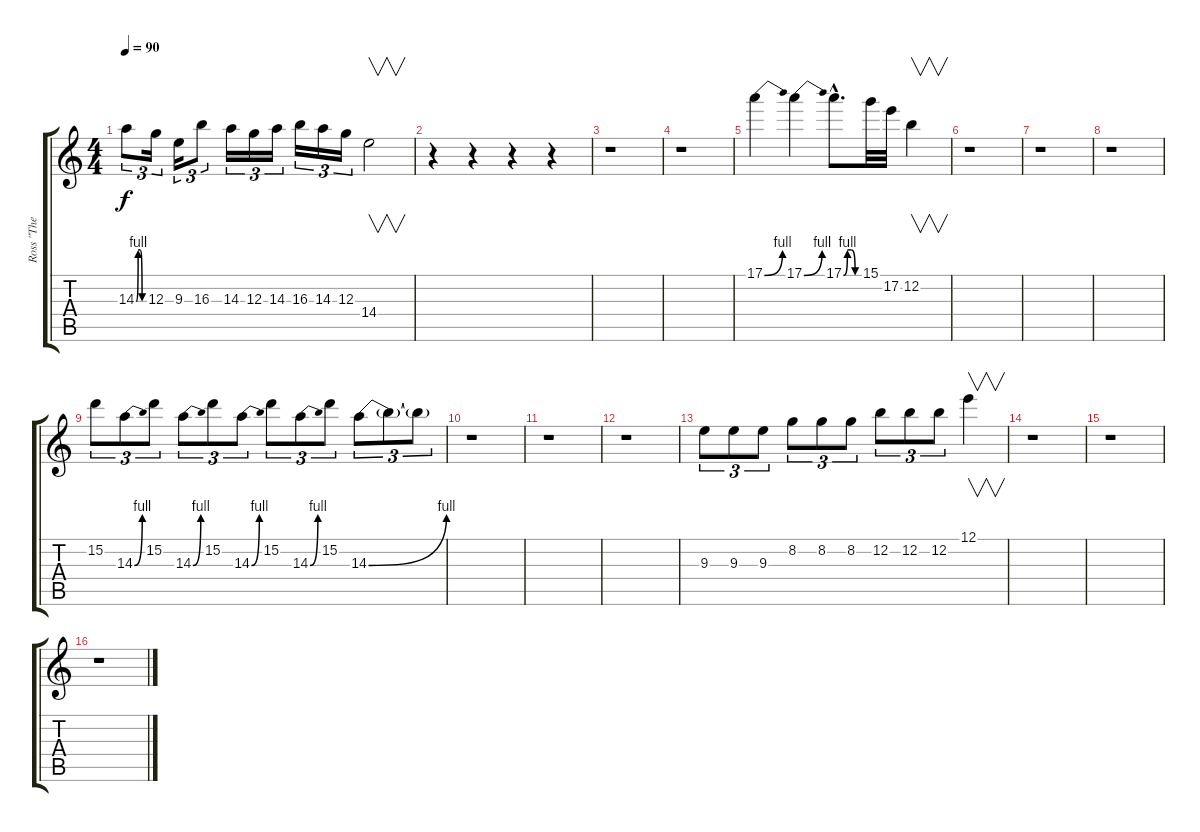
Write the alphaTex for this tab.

\track ("Ross \"The Boss\" Friedman Lead" "Ross \"The ") {instrument overdrivenguitar}
\staff {score tabs}
\tuning (E4 B3 G3 D3 A2 E2) {hide}
\ts (4 4)
\tempo 90
\clef g2
\ks c
14.3{be (custom 0 0 15 4 30 4 45 0 60 0)}.8{tu (3 2) dy f} 12.3.16{tu (3 2)} 9.3.16{tu (3 2)} 16.3.8{tu (3 2)} 14.3.16{tu (3 2)} 12.3.16{tu (3 2)} 14.3.16{tu (3 2)} 16.3.16{tu (3 2)} 14.3.16{tu (3 2)} 12.3.16{tu (3 2)} 14.4.2{v} |
r.4 r.4 r.4 r.4 |
r.1 |
r.1 |
17.1{be (bend 0 0 60 4)}.4 17.1{be (bend 0 0 60 4)}.4 17.1{be (custom 0 0 15 4 30 4 45 0 60 0) hac}.8{d} 15.1.32 17.2.32 12.2.4{v} |
r.1 |
r.1 |
r.1 |
15.2.8{tu (3 2)} 14.3{be (bend 0 0 60 4)}.8{tu (3 2)} 15.2.8{tu (3 2)} 14.3{be (bend 0 0 60 4)}.8{tu (3 2)} 15.2.8{tu (3 2)} 14.3{be (bend 0 0 60 4)}.8{tu (3 2)} 15.2.8{tu (3 2)} 14.3{be (bend 0 0 60 4)}.8{tu (3 2)} 15.2.8{tu (3 2)} 14.3{be (bend 0 0 60 4)}.8{tu (3 2)} 14.3{t}.8{tu (3 2)} 14.3{t}.8{tu (3 2)} |
r.1 |
r.1 |
r.1 |
9.3.8{tu (3 2)} 9.3.8{tu (3 2)} 9.3.8{tu (3 2)} 8.2.8{tu (3 2)} 8.2.8{tu (3 2)} 8.2.8{tu (3 2)} 12.2.8{tu (3 2)} 12.2.8{tu (3 2)} 12.2.8{tu (3 2)} 12.1.4{v} |
r.1 |
r.1 |
r.1
